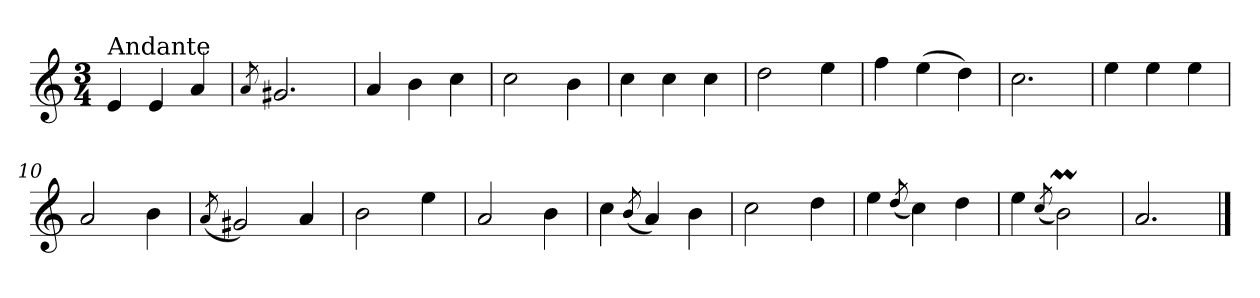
**kern
*part1
*staff1
*clefG2
*k[]
*a:
*M3/4
=1
!LO:TX:a:t=Andante
4e/
4e/
4a/
=2
8qa/
2.g#X/
=3
4a/
4b\
4cc\
=4
2cc\
4b\
=5
4cc\
4cc\
4cc\
=6
2dd\
4ee\
=7
4ff\
(>4ee\
4dd\)
!!LO:LB:g=z
=8
2.cc\
=9
4ee\
4ee\
4ee\
=10
2a/
4b\
=11
(<8qa/
2g#X/)
4a/
=12
2b\
4ee\
=13
2a/
4b\
=14
4cc\
(<8qb/
4a/)
4b\
=15
2cc\
4dd\
!!LO:LB:g=z
=16
4ee\
(<8qdd/
4cc\)
4dd\
=17
4ee\
(<8qcc/
2bm\)
=18
2.a/
==
*-
